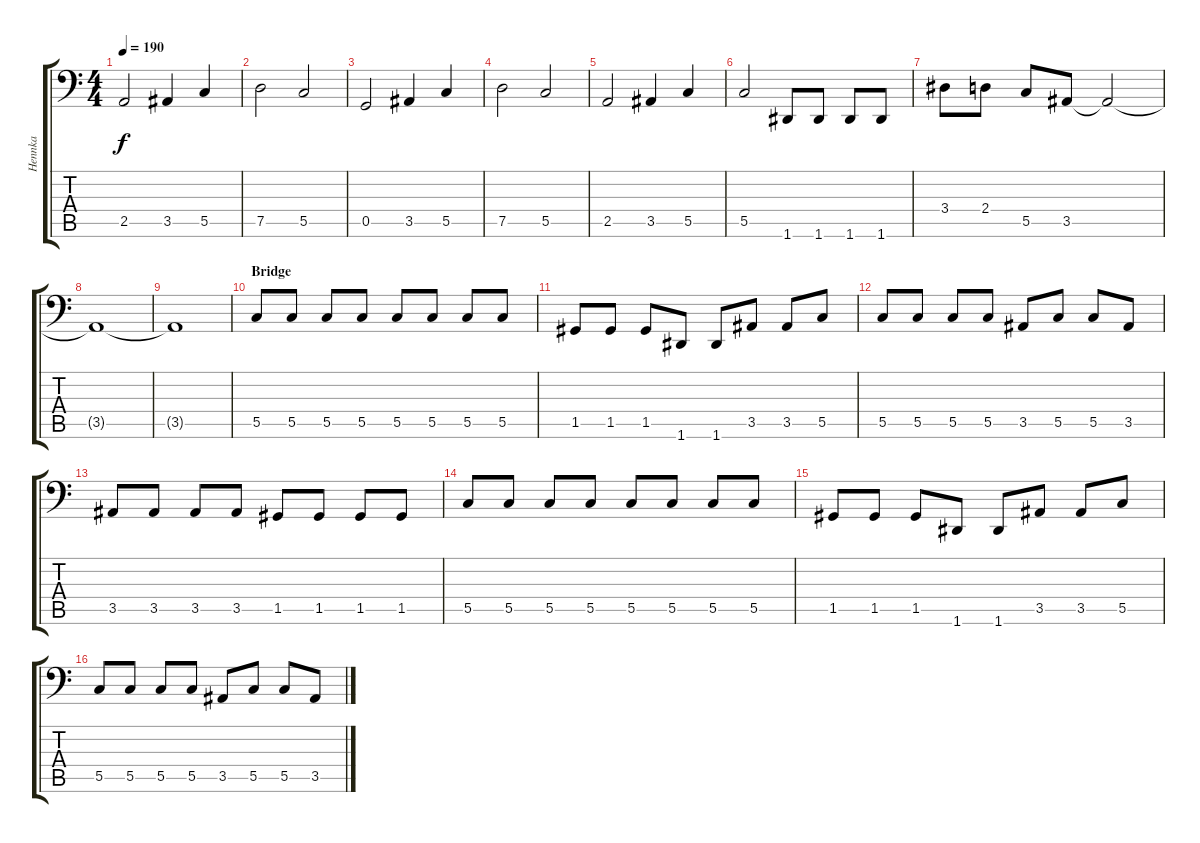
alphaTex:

\track ("Hennka" "Hennka") {instrument electricbassfinger}
\staff {score tabs}
\tuning (D3 A2 F2 C2 G1 D1) {hide}
\ts (4 4)
\tempo 190
\clef f4
\ks c
2.5.2{dy f} 3.5.4 5.5.4 |
7.5.2 5.5.2 |
0.5.2 3.5.4 5.5.4 |
7.5.2 5.5.2 |
2.5.2 3.5.4 5.5.4 |
5.5.2 1.6.8 1.6.8 1.6.8 1.6.8 |
3.4.8 2.4.8 5.5.8 3.5.8 3.5{t}.2 |
3.5{t}.1 |
3.5{t}.1 |
\section ("" "Bridge")
5.5.8 5.5.8 5.5.8 5.5.8 5.5.8 5.5.8 5.5.8 5.5.8 |
1.5.8 1.5.8 1.5.8 1.6.8 1.6.8 3.5.8 3.5.8 5.5.8 |
5.5.8 5.5.8 5.5.8 5.5.8 3.5.8 5.5.8 5.5.8 3.5.8 |
3.5.8 3.5.8 3.5.8 3.5.8 1.5.8 1.5.8 1.5.8 1.5.8 |
5.5.8 5.5.8 5.5.8 5.5.8 5.5.8 5.5.8 5.5.8 5.5.8 |
1.5.8 1.5.8 1.5.8 1.6.8 1.6.8 3.5.8 3.5.8 5.5.8 |
5.5.8 5.5.8 5.5.8 5.5.8 3.5.8 5.5.8 5.5.8 3.5.8
